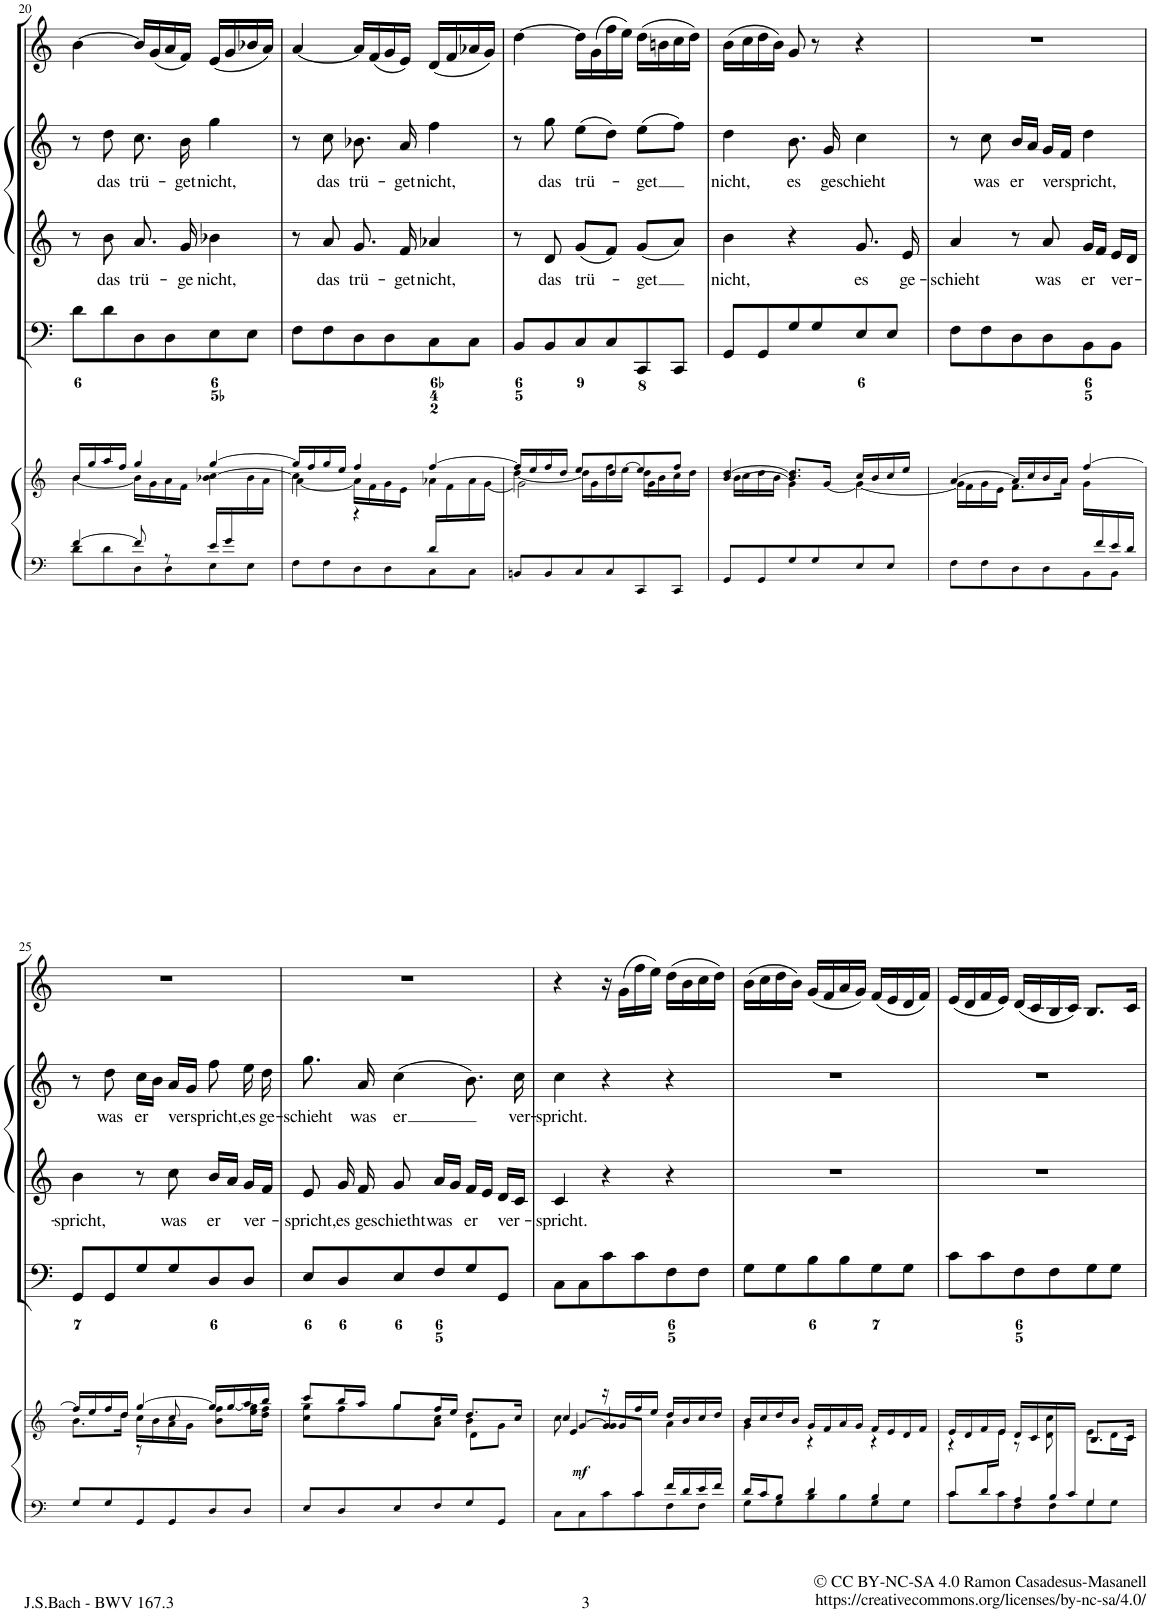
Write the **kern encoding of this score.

**kern	**kern	**dynam	**kern	**kern	**text	**kern	**text	**kern
*part5	*part5	*part5	*part4	*part3	*part3	*part2	*part2	*part1
*staff6	*staff5	*staff5/6	*staff4	*staff3	*staff3	*staff2	*staff2	*staff1
*I"Piano reduction	*	*	*I"Continuo	*I"Alto	*	*I"Soprano	*	*I"Oboe da caccia
*I'Pno	*	*	*	*	*	*	*	*I'Ob
!!LO:PB:g=z
*clefF4	*clefG2	*	*clefF4	*clefG2	*	*clefG2	*	*clefG2
*k[]	*k[]	*	*k[]	*k[]	*	*k[]	*	*k[]
*M3/4	*M3/4	*	*M3/4	*M3/4	*	*M3/4	*	*M3/4
=20	=20	=20	=20	=20	=20	=20	=20	=20
*^	*^	*	*	*	*	*	*	*
*	*	*	*^	*	*	*	*	*	*	*
[4f/	8d\L	16b/LL	[4b\	8ryy	.	8d\L	8r	.	8r	.	[4b\
.	.	16gg/	.	.	.	.	.	.	.	.	.
*	*	*	*v	*v	*	*	*	*	*	*	*
!	!	!	!	!	!	!	!LO:LY:b	!	!LO:LY:b	!
.	8d\	16aa/	.	.	8d\	8b\	das	8dd\	das	.
.	.	16ff/JJ	.	.	.	.	.	.	.	.
!	!	!	!	!	!	!	!LO:LY:b	!	!LO:LY:b	!
8f/]	8D\	4gg/	16b\LL]	.	8D\	8.a/	trü-	8.cc\	trü-	16b/LL]
.	.	.	16g\	.	.	.	.	.	.	(16g/
8r	8D\	.	16a\	.	8D\	.	.	.	.	16a/
!	!	!	!	!	!	!	!LO:LY:b	!	!LO:LY:b	!
.	.	.	16f\JJ	.	.	16g/	-ge	16b\	-get	16f/JJ)
!	!	!	!	!	!	!	!LO:LY:b	!	!LO:LY:b	!
16e/LL	8E\	[4gg/	4b-X\ [>4cc\	.	8E\	4b-X\	nicht,	4gg\	nicht,	(16e/LL
16g/	.	.	.	.	.	.	.	.	.	16g/
*	*	*	*^	*	*	*	*	*	*	*
8ryy	8E\J	.	.	16b-\	.	8E\J	.	.	.	.	16b-X/
.	.	.	.	16a\JJ	.	.	.	.	.	.	16a/JJ)
=21	=21	=21	=21	=21	=21	=21	=21	=21	=21	=21	=21
2ryy	8F\L	16gg/LL]	[4a\	4cc\]	.	8F\L	8r	.	8r	.	[4a/
.	.	16ff/	.	.	.	.	.	.	.	.	.
!	!	!	!	!	!	!	!	!LO:LY:b	!	!LO:LY:b	!
.	8F\	16gg/	.	.	.	8F\	8a/	das	8cc\	das	.
.	.	16ee/JJ	.	.	.	.	.	.	.	.	.
!	!	!	!	!	!	!	!	!LO:LY:b	!	!LO:LY:b	!
.	8D\	4ff/	16a\LL]	4r	.	8D\	8.g/	trü-	8.b-X\	trü-	16a/LL]
.	.	.	16f\	.	.	.	.	.	.	.	(16f/
.	8D\	.	16g\	.	.	8D\	.	.	.	.	16g/
!	!	!	!	!	!	!	!	!LO:LY:b	!	!LO:LY:b	!
.	.	.	16e\JJ	.	.	.	16f/	-get	16a/	-get	16e/JJ)
!	!	!	!	!	!	!	!	!LO:LY:b	!	!LO:LY:b	!
16d/LL	8C\	[4ff/	16ryy	4a-X\	.	8C\	4a-X/	nicht,	4ff\	nicht,	(16d/LL
8.ryy	.	.	16f\	.	.	.	.	.	.	.	16f/
.	8C\J	.	16a-\	.	.	8C\J	.	.	.	.	16a-X/
.	.	.	[16g\JJ	.	.	.	.	.	.	.	16g/JJ)
*v	*v	*	*	*	*	*	*	*	*	*	*
=22	=22	=22	=22	=22	=22	=22	=22	=22	=22	=22
8BBn/L	16ff/LL]	[4dd\	2g\]	.	8BB/L	8r	.	8r	.	[4dd\
.	16ee/	.	.	.	.	.	.	.	.	.
!	!	!	!	!	!	!	!LO:LY:b	!	!LO:LY:b	!
8BB/	16ff/	.	.	.	8BB/	8d/	das	8gg\	das	.
.	16dd/JJ	.	.	.	.	.	.	.	.	.
!	!	!	!	!	!	!	!LO:LY:b	!	!LO:LY:b	!
8C/	8ee/L	16dd\LL]	.	.	8C/	(8g/L	trü-	(8ee\L	trü-	16dd\LL]
.	.	16g\	.	.	.	.	.	.	.	(16g\
8C/	8dd/	16ff\	.	.	8C/	8f/J)	.	8dd\J)	.	16ff\
.	.	[>16ee\JJ	.	.	.	.	.	.	.	16ee\JJ)
!	!	!	!	!	!	!	!LO:LY:b	!	!LO:LY:b	!
8CC/	8ee/]	16dd\LL	4g\	.	8CC/	(8g/L	-get	(8ee\L	-get	(16dd\LL
.	.	16b\	.	.	.	.	.	.	.	16bn\
8CC/J	8ff/J	16cc\	.	.	8CC/J	8a/J)	.	8ff\J)	.	16cc\
.	.	16dd\JJ	.	.	.	.	.	.	.	16dd\JJ)
*	*	*v	*v	*	*	*	*	*	*	*
=23	=23	=23	=23	=23	=23	=23	=23	=23	=23
!	!	!	!	!	!	!LO:LY:b	!	!LO:LY:b	!
8GG/L	[4b/ [4dd/	16b\LL	.	8GG/L	4b\	nicht,	4dd\	nicht,	(16b\LL
.	.	16cc\	.	.	.	.	.	.	16cc\
8GG/	.	16dd\	.	8GG/	.	.	.	.	16dd\
.	.	16b\JJ	.	.	.	.	.	.	16b\JJ)
!	!	!	!	!	!	!	!	!LO:LY:b	!
8G/	8.b/] 8.dd/]L	4g\	.	8G/	4r	.	8.b\	es	8g/
8G/	.	.	.	8G/	.	.	.	.	8r
!	!	!	!	!	!	!	!	!LO:LY:b	!
.	[<16g/Jk	.	.	.	.	.	16g/	ge-	.
!	!	!	!	!	!	!LO:LY:b	!	!LO:LY:b	!
8E/	16cc/LL	4g\_	.	8E/	8.g/	es	4cc\	-schieht	4r
.	16b/	.	.	.	.	.	.	.	.
8E/J	16cc/	.	.	8E/J	.	.	.	.	.
!	!	!	!	!	!	!LO:LY:b	!	!	!
.	16ee/JJ	.	.	.	16e/	ge-	.	.	.
=24	=24	=24	=24	=24	=24	=24	=24	=24	=24
*^	*	*	*	*	*	*	*	*	*
!	!	!	!	!	!	!	!LO:LY:b	!	!	!
16ryy	8F\L	[4a/	16g\LL]	.	8F\L	4a/	-schieht	8r	.	2.r
.	.	.	16f\	.	.	.	.	.	.	.
!	!	!	!	!	!	!	!	!	!LO:LY:b	!
.	8F\	.	16g\	.	8F\	.	.	8cc\	was	.
.	.	.	16e\JJ	.	.	.	.	.	.	.
!	!	!	!	!	!	!	!	!	!LO:LY:b	!
.	8D\	16a/LL]	8.f\L	.	8D\	8r	.	16b/LL	er	.
.	.	16cc/	.	.	.	.	.	16a/JJ	.	.
!	!	!	!	!	!	!	!LO:LY:b	!	!LO:LY:b	!
.	8D\	16b/	.	.	8D\	8a/	was	16g/LL	ver-	.
.	.	16a/JJ	16a\Jk	.	.	.	.	16f/JJ	.	.
!	!	!	!	!	!	!	!LO:LY:b	!	!LO:LY:b	!
.	8BB\	[4ff/	16g\LL	.	8BB\	16g/LL	er	4dd\	-spricht,	.
16f/	.	.	8.ryy	.	.	16f/JJ	.	.	.	.
!	!	!	!	!	!	!	!LO:LY:b	!	!	!
16e/	8BB\J	.	.	.	8BB\J	16e/LL	ver-	.	.	.
16d/JJ	.	.	.	.	.	16d/JJ	.	.	.	.
*v	*v	*	*	*	*	*	*	*	*	*
!!LO:LB:g=z
=25	=25	=25	=25	=25	=25	=25	=25	=25	=25
*	*	*^	*	*	*	*	*	*	*
!	!	!	!	!	!	!	!LO:LY:b	!	!	!
8G/L	16ff/LL]	8.b\L	4ryy	.	8GG/L	4b\	-spricht,	8r	.	2.r
.	16ee/	.	.	.	.	.	.	.	.	.
!	!	!	!	!	!	!	!	!	!LO:LY:b	!
8G/	16ff/	.	.	.	8GG/	.	.	8dd\	was	.
.	16dd/JJ	16dd\Jk	.	.	.	.	.	.	.	.
!	!	!	!	!	!	!	!	!	!LO:LY:b	!
8GG/	[4gg/	16cc\LL	8r	.	8G/	8r	.	16cc\LL	er	.
.	.	16b\	.	.	.	.	.	16b\JJ	.	.
!	!	!	!	!	!	!	!LO:LY:b	!	!LO:LY:b	!
8GG/	.	16a\	8cc/	.	8G/	8cc\	was	16a/LL	ver-	.
.	.	16g\JJ	.	.	.	.	.	16g/JJ	.	.
!	!	!	!	!	!	!	!LO:LY:b	!	!LO:LY:b	!
8D/	16gg/LL]	8b\ 8ff\L	4ryy	.	8D/	16b/LL	er	8ff\	-spricht,	.
.	[<16gg/	.	.	.	.	16a/JJ	.	.	.	.
!	!	!	!	!	!	!	!LO:LY:b	!	!LO:LY:b	!
8D/J	16aa/	16ee\ 16gg\]L	.	.	8D/J	16g/LL	ver-	16ee\	es	.
!	!	!	!	!	!	!	!	!	!LO:LY:b	!
.	16bb/JJ	16dd\ 16ff\JJ	.	.	.	16f/JJ	.	16dd\	ge-	.
=26	=26	=26	=26	=26	=26	=26	=26	=26	=26	=26
!	!	!	!	!	!	!	!LO:LY:b	!	!LO:LY:b	!
8E/L	8ccc/L	8cc\ 8gg\L	4ryy	.	8E/L	8e/	-spricht,	8.gg\	-schieht	2.r
!	!	!	!	!	!	!	!LO:LY:b	!	!	!
8D/	16bb/L	8ff\	.	.	8D/	16g/	es	.	.	.
!	!	!	!	!	!	!	!LO:LY:b	!	!LO:LY:b	!
.	16aa/JJ	.	.	.	.	16f/	ge-	16a/	was	.
!	!	!	!	!	!	!	!LO:LY:b	!	!LO:LY:b	!
8E/	8gg/L	8gg\	4ryy	.	8E/	8g/	-schietht	(4cc\	er	.
!	!	!	!	!	!	!	!LO:LY:b	!	!	!
8F/	16ff/L	8a\ 8cc\J	.	.	8F/	16a/LL	was	.	.	.
.	16ee/JJ	.	.	.	.	16g/JJ	.	.	.	.
!	!	!	!	!	!	!	!LO:LY:b	!	!	!
8G/	8.dd/L	8d\L	4b\	.	8G/	16f/LL	er	8.b\)	.	.
.	.	.	.	.	.	16e/JJ	.	.	.	.
!	!	!	!	!	!	!	!LO:LY:b	!	!	!
8GG/J	.	8g\J	.	.	8GG/J	16d/LL	ver-	.	.	.
!	!	!	!	!	!	!	!	!	!LO:LY:b	!
.	16cc/Jk	.	.	.	.	16c/JJ	.	16cc\	ver-	.
=27	=27	=27	=27	=27	=27	=27	=27	=27	=27	=27
*^	*	*	*	*	*	*	*	*	*	*
*	*^	*	*	*	*	*	*	*	*	*	*
!	!	!	!	!	!	!	!	!	!LO:LY:b	!	!LO:LY:b	!
4.ryy	2ryy	8C\L	4cc/	8cc\	4e/	.	8C\L	4c/	-spricht.	4cc\	-spricht.	4r
!	!	!	!	!	!	!LO:DY:b	!	!	!	!	!	!
.	.	8C\	.	[8g/L	.	mf	8C\	.	.	.	.	.
.	.	8c\	16r	8g/]	4g/	.	8c\	4r	.	4r	.	16r
.	.	.	16g/LL	.	.	.	.	.	.	.	.	(16g\LL
8c/J	.	8c\	16ff/	8ryy	.	.	8c\	.	.	.	.	16ff\
.	.	.	16ee/JJ	.	.	.	.	.	.	.	.	16ee\JJ)
4ryy	16f/LL	8F\	16dd/LL	4a\	4ryy	.	8F\	4r	.	4r	.	(16dd\LL
.	16d/	.	16b/	.	.	.	.	.	.	.	.	16b\
.	16e/	8F\J	16cc/	.	.	.	8F\J	.	.	.	.	16cc\
.	16f/JJ	.	16dd/JJ	.	.	.	.	.	.	.	.	16dd\JJ)
*	*v	*v	*	*	*	*	*	*	*	*	*	*
*	*	*	*v	*v	*	*	*	*	*	*	*
=28	=28	=28	=28	=28	=28	=28	=28	=28	=28	=28
16d/LL	8G\L	16b/LL	4g\	.	8G\L	2.r	.	2.r	.	(16b\LL
16c/J	.	16cc/	.	.	.	.	.	.	.	16cc\
8B/J	8G\	16dd/	.	.	8G\	.	.	.	.	16dd\
.	.	16b/JJ	.	.	.	.	.	.	.	16b\JJ)
4d/	8B\	16g/LL	4r	.	8B\	.	.	.	.	(16g/LL
.	.	16f/	.	.	.	.	.	.	.	16f/
.	8B\	16a/	.	.	8B\	.	.	.	.	16a/
.	.	16g/JJ	.	.	.	.	.	.	.	16g/JJ)
4B/	8G\	16f/LL	4r	.	8G\	.	.	.	.	(16f/LL
.	.	16e/	.	.	.	.	.	.	.	16e/
.	8G\J	16d/	.	.	8G\J	.	.	.	.	16d/
.	.	16f/JJ	.	.	.	.	.	.	.	16f/JJ)
=29	=29	=29	=29	=29	=29	=29	=29	=29	=29	=29
*	*^	*	*^	*	*	*	*	*	*	*
4.ryy	8c/L	8c\L	16e/LL	4r	8.ryy	.	8c\L	2.r	.	2.r	.	(16e/LL
.	.	.	16d/	.	.	.	.	.	.	.	.	16d/
.	16d/L	8c\	16f/	.	.	.	8c\	.	.	.	.	16f/
.	16ryy	.	16e/JJ	.	16e\JJ	.	.	.	.	.	.	16e/JJ)
.	4A/	8F\	16d/LL	8r	2ryy	.	8F\	.	.	.	.	(16d/LL
.	.	.	16c/	.	.	.	.	.	.	.	.	16c/
16B/	.	8F\	8ryy	8d\ 8cc\	.	.	8F\	.	.	.	.	16B/
16c/JJ	.	.	.	.	.	.	.	.	.	.	.	16c/JJ)
4ryy	4G/	8G\	8.B/L	8e\L	.	.	8G\	.	.	.	.	8.B/L
.	.	8G\J	.	16d\L	.	.	8G\J	.	.	.	.	.
.	.	.	16c/Jk	16c\JJ	.	.	.	.	.	.	.	16c/Jk
*v	*v	*v	*	*	*	*	*	*	*	*	*	*
*	*v	*v	*v	*	*	*	*	*	*	*
=	=	=	=	=	=	=	=	=
*-	*-	*-	*-	*-	*-	*-	*-	*-
